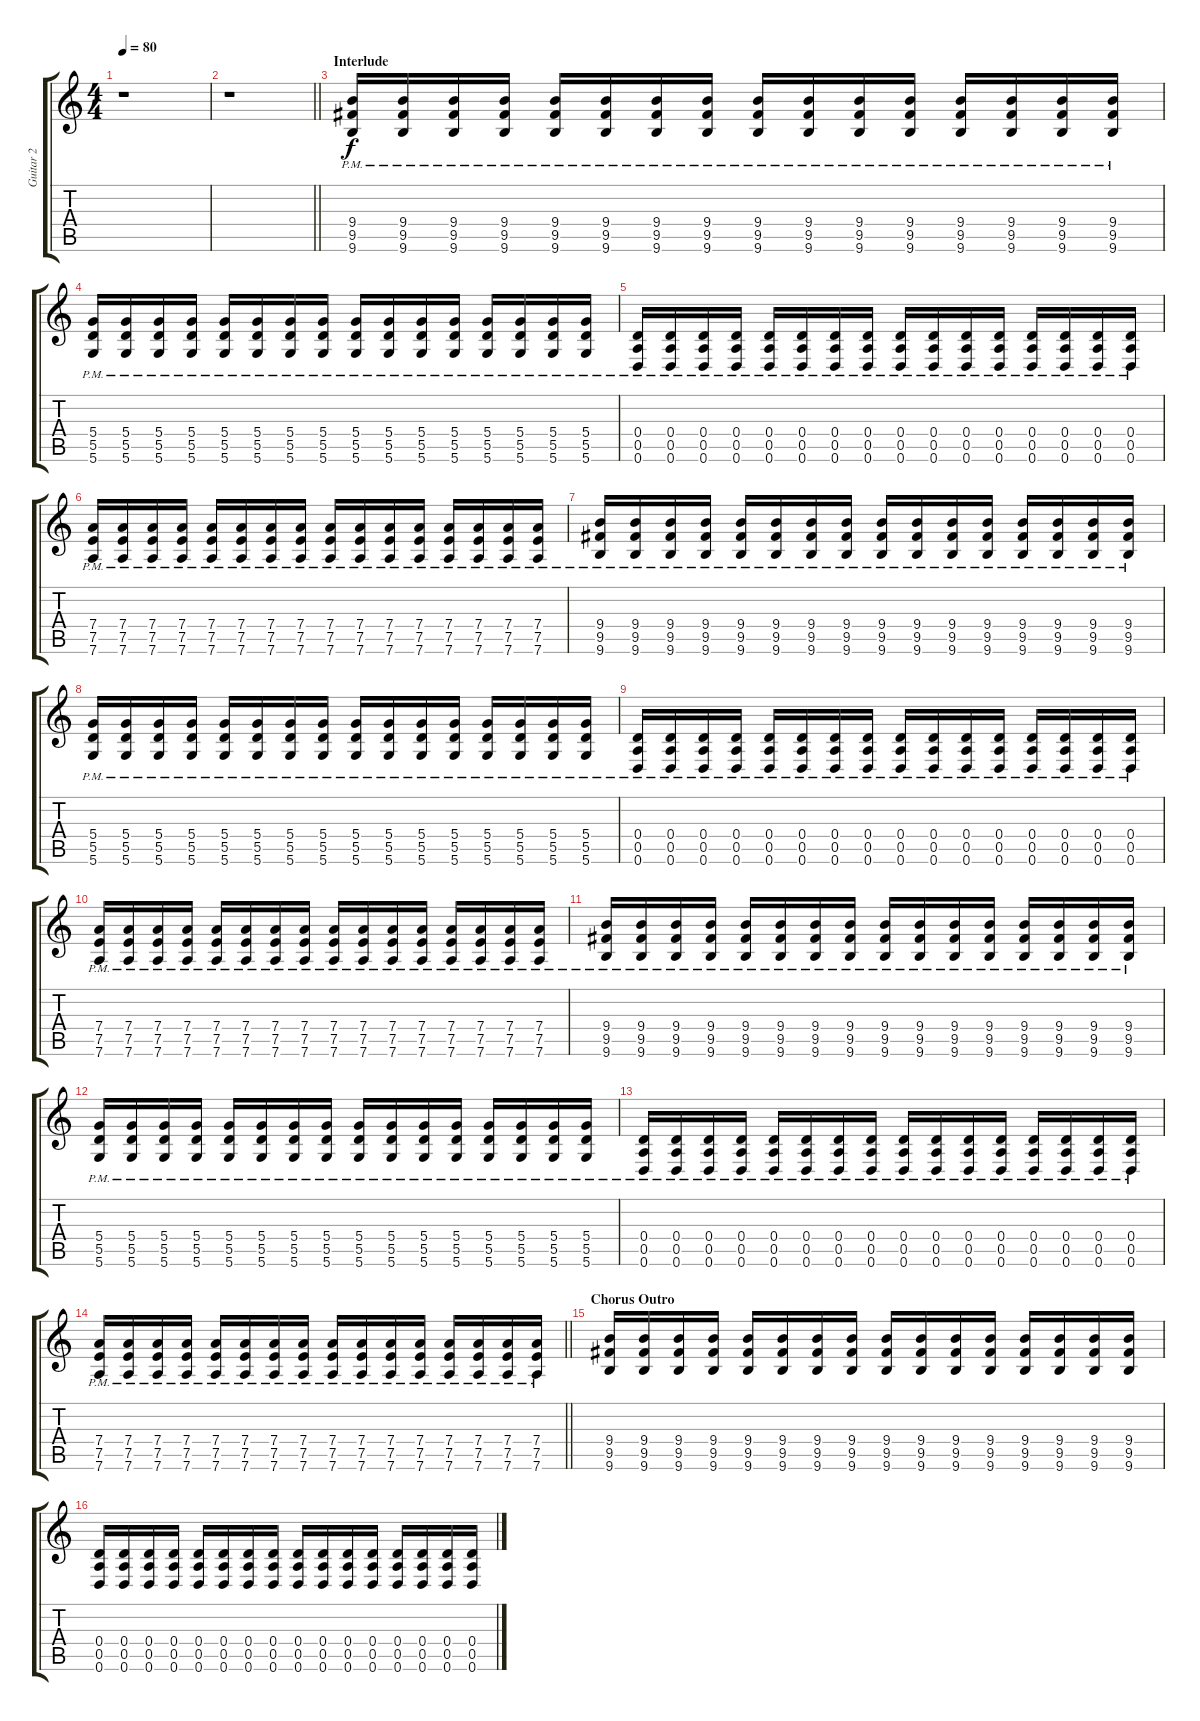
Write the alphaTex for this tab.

\track ("Guitar 2" "Guitar 2") {instrument distortionguitar bank 255}
\staff {score tabs}
\tuning (E4 B3 G3 D3 A2 D2) {hide}
\ts (4 4)
\tempo 80
\clef g2
\ks c
r.1{dy f} |
\barLineRight lightlight
r.1 |
\section ("" "Interlude")
(9.4{pm} 9.5{pm} 9.6{pm}).16{instrument electricguitarmuted} (9.4{pm} 9.5{pm} 9.6{pm}).16 (9.4{pm} 9.5{pm} 9.6{pm}).16 (9.4{pm} 9.5{pm} 9.6{pm}).16 (9.4{pm} 9.5{pm} 9.6{pm}).16 (9.4{pm} 9.5{pm} 9.6{pm}).16 (9.4{pm} 9.5{pm} 9.6{pm}).16 (9.4{pm} 9.5{pm} 9.6{pm}).16 (9.4{pm} 9.5{pm} 9.6{pm}).16 (9.4{pm} 9.5{pm} 9.6{pm}).16 (9.4{pm} 9.5{pm} 9.6{pm}).16 (9.4{pm} 9.5{pm} 9.6{pm}).16 (9.4{pm} 9.5{pm} 9.6{pm}).16 (9.4{pm} 9.5{pm} 9.6{pm}).16 (9.4{pm} 9.5{pm} 9.6{pm}).16 (9.4{pm} 9.5{pm} 9.6{pm}).16 |
(5.4{pm} 5.5{pm} 5.6{pm}).16 (5.4{pm} 5.5{pm} 5.6{pm}).16 (5.4{pm} 5.5{pm} 5.6{pm}).16 (5.4{pm} 5.5{pm} 5.6{pm}).16 (5.4{pm} 5.5{pm} 5.6{pm}).16 (5.4{pm} 5.5{pm} 5.6{pm}).16 (5.4{pm} 5.5{pm} 5.6{pm}).16 (5.4{pm} 5.5{pm} 5.6{pm}).16 (5.4{pm} 5.5{pm} 5.6{pm}).16 (5.4{pm} 5.5{pm} 5.6{pm}).16 (5.4{pm} 5.5{pm} 5.6{pm}).16 (5.4{pm} 5.5{pm} 5.6{pm}).16 (5.4{pm} 5.5{pm} 5.6{pm}).16 (5.4{pm} 5.5{pm} 5.6{pm}).16 (5.4{pm} 5.5{pm} 5.6{pm}).16 (5.4{pm} 5.5{pm} 5.6{pm}).16 |
(0.4{pm} 0.5{pm} 0.6{pm}).16 (0.4{pm} 0.5{pm} 0.6{pm}).16 (0.4{pm} 0.5{pm} 0.6{pm}).16 (0.4{pm} 0.5{pm} 0.6{pm}).16 (0.4{pm} 0.5{pm} 0.6{pm}).16 (0.4{pm} 0.5{pm} 0.6{pm}).16 (0.4{pm} 0.5{pm} 0.6{pm}).16 (0.4{pm} 0.5{pm} 0.6{pm}).16 (0.4{pm} 0.5{pm} 0.6{pm}).16 (0.4{pm} 0.5{pm} 0.6{pm}).16 (0.4{pm} 0.5{pm} 0.6{pm}).16 (0.4{pm} 0.5{pm} 0.6{pm}).16 (0.4{pm} 0.5{pm} 0.6{pm}).16 (0.4{pm} 0.5{pm} 0.6{pm}).16 (0.4{pm} 0.5{pm} 0.6{pm}).16 (0.4{pm} 0.5{pm} 0.6{pm}).16 |
(7.4{pm} 7.5{pm} 7.6{pm}).16 (7.4{pm} 7.5{pm} 7.6{pm}).16 (7.4{pm} 7.5{pm} 7.6{pm}).16 (7.4{pm} 7.5{pm} 7.6{pm}).16 (7.4{pm} 7.5{pm} 7.6{pm}).16 (7.4{pm} 7.5{pm} 7.6{pm}).16 (7.4{pm} 7.5{pm} 7.6{pm}).16 (7.4{pm} 7.5{pm} 7.6{pm}).16 (7.4{pm} 7.5{pm} 7.6{pm}).16 (7.4{pm} 7.5{pm} 7.6{pm}).16 (7.4{pm} 7.5{pm} 7.6{pm}).16 (7.4{pm} 7.5{pm} 7.6{pm}).16 (7.4{pm} 7.5{pm} 7.6{pm}).16 (7.4{pm} 7.5{pm} 7.6{pm}).16 (7.4{pm} 7.5{pm} 7.6{pm}).16 (7.4{pm} 7.5{pm} 7.6{pm}).16 |
(9.4{pm} 9.5{pm} 9.6{pm}).16{volume 8} (9.4{pm} 9.5{pm} 9.6{pm}).16 (9.4{pm} 9.5{pm} 9.6{pm}).16 (9.4{pm} 9.5{pm} 9.6{pm}).16 (9.4{pm} 9.5{pm} 9.6{pm}).16 (9.4{pm} 9.5{pm} 9.6{pm}).16 (9.4{pm} 9.5{pm} 9.6{pm}).16 (9.4{pm} 9.5{pm} 9.6{pm}).16 (9.4{pm} 9.5{pm} 9.6{pm}).16 (9.4{pm} 9.5{pm} 9.6{pm}).16 (9.4{pm} 9.5{pm} 9.6{pm}).16 (9.4{pm} 9.5{pm} 9.6{pm}).16 (9.4{pm} 9.5{pm} 9.6{pm}).16 (9.4{pm} 9.5{pm} 9.6{pm}).16 (9.4{pm} 9.5{pm} 9.6{pm}).16 (9.4{pm} 9.5{pm} 9.6{pm}).16 |
(5.4{pm} 5.5{pm} 5.6{pm}).16 (5.4{pm} 5.5{pm} 5.6{pm}).16 (5.4{pm} 5.5{pm} 5.6{pm}).16 (5.4{pm} 5.5{pm} 5.6{pm}).16 (5.4{pm} 5.5{pm} 5.6{pm}).16 (5.4{pm} 5.5{pm} 5.6{pm}).16 (5.4{pm} 5.5{pm} 5.6{pm}).16 (5.4{pm} 5.5{pm} 5.6{pm}).16 (5.4{pm} 5.5{pm} 5.6{pm}).16 (5.4{pm} 5.5{pm} 5.6{pm}).16 (5.4{pm} 5.5{pm} 5.6{pm}).16 (5.4{pm} 5.5{pm} 5.6{pm}).16 (5.4{pm} 5.5{pm} 5.6{pm}).16 (5.4{pm} 5.5{pm} 5.6{pm}).16 (5.4{pm} 5.5{pm} 5.6{pm}).16 (5.4{pm} 5.5{pm} 5.6{pm}).16 |
(0.4{pm} 0.5{pm} 0.6{pm}).16 (0.4{pm} 0.5{pm} 0.6{pm}).16 (0.4{pm} 0.5{pm} 0.6{pm}).16 (0.4{pm} 0.5{pm} 0.6{pm}).16 (0.4{pm} 0.5{pm} 0.6{pm}).16 (0.4{pm} 0.5{pm} 0.6{pm}).16 (0.4{pm} 0.5{pm} 0.6{pm}).16 (0.4{pm} 0.5{pm} 0.6{pm}).16 (0.4{pm} 0.5{pm} 0.6{pm}).16 (0.4{pm} 0.5{pm} 0.6{pm}).16 (0.4{pm} 0.5{pm} 0.6{pm}).16 (0.4{pm} 0.5{pm} 0.6{pm}).16 (0.4{pm} 0.5{pm} 0.6{pm}).16 (0.4{pm} 0.5{pm} 0.6{pm}).16 (0.4{pm} 0.5{pm} 0.6{pm}).16 (0.4{pm} 0.5{pm} 0.6{pm}).16 |
(7.4{pm} 7.5{pm} 7.6{pm}).16 (7.4{pm} 7.5{pm} 7.6{pm}).16 (7.4{pm} 7.5{pm} 7.6{pm}).16 (7.4{pm} 7.5{pm} 7.6{pm}).16 (7.4{pm} 7.5{pm} 7.6{pm}).16 (7.4{pm} 7.5{pm} 7.6{pm}).16 (7.4{pm} 7.5{pm} 7.6{pm}).16 (7.4{pm} 7.5{pm} 7.6{pm}).16 (7.4{pm} 7.5{pm} 7.6{pm}).16 (7.4{pm} 7.5{pm} 7.6{pm}).16 (7.4{pm} 7.5{pm} 7.6{pm}).16 (7.4{pm} 7.5{pm} 7.6{pm}).16 (7.4{pm} 7.5{pm} 7.6{pm}).16 (7.4{pm} 7.5{pm} 7.6{pm}).16 (7.4{pm} 7.5{pm} 7.6{pm}).16 (7.4{pm} 7.5{pm} 7.6{pm}).16 |
(9.4{pm} 9.5{pm} 9.6{pm}).16{instrument electricguitarmuted} (9.4{pm} 9.5{pm} 9.6{pm}).16 (9.4{pm} 9.5{pm} 9.6{pm}).16 (9.4{pm} 9.5{pm} 9.6{pm}).16 (9.4{pm} 9.5{pm} 9.6{pm}).16 (9.4{pm} 9.5{pm} 9.6{pm}).16 (9.4{pm} 9.5{pm} 9.6{pm}).16 (9.4{pm} 9.5{pm} 9.6{pm}).16 (9.4{pm} 9.5{pm} 9.6{pm}).16 (9.4{pm} 9.5{pm} 9.6{pm}).16 (9.4{pm} 9.5{pm} 9.6{pm}).16 (9.4{pm} 9.5{pm} 9.6{pm}).16 (9.4{pm} 9.5{pm} 9.6{pm}).16 (9.4{pm} 9.5{pm} 9.6{pm}).16 (9.4{pm} 9.5{pm} 9.6{pm}).16 (9.4{pm} 9.5{pm} 9.6{pm}).16 |
(5.4{pm} 5.5{pm} 5.6{pm}).16 (5.4{pm} 5.5{pm} 5.6{pm}).16 (5.4{pm} 5.5{pm} 5.6{pm}).16 (5.4{pm} 5.5{pm} 5.6{pm}).16 (5.4{pm} 5.5{pm} 5.6{pm}).16 (5.4{pm} 5.5{pm} 5.6{pm}).16 (5.4{pm} 5.5{pm} 5.6{pm}).16 (5.4{pm} 5.5{pm} 5.6{pm}).16 (5.4{pm} 5.5{pm} 5.6{pm}).16 (5.4{pm} 5.5{pm} 5.6{pm}).16 (5.4{pm} 5.5{pm} 5.6{pm}).16 (5.4{pm} 5.5{pm} 5.6{pm}).16 (5.4{pm} 5.5{pm} 5.6{pm}).16 (5.4{pm} 5.5{pm} 5.6{pm}).16 (5.4{pm} 5.5{pm} 5.6{pm}).16 (5.4{pm} 5.5{pm} 5.6{pm}).16 |
(0.4{pm} 0.5{pm} 0.6{pm}).16 (0.4{pm} 0.5{pm} 0.6{pm}).16 (0.4{pm} 0.5{pm} 0.6{pm}).16 (0.4{pm} 0.5{pm} 0.6{pm}).16 (0.4{pm} 0.5{pm} 0.6{pm}).16 (0.4{pm} 0.5{pm} 0.6{pm}).16 (0.4{pm} 0.5{pm} 0.6{pm}).16 (0.4{pm} 0.5{pm} 0.6{pm}).16 (0.4{pm} 0.5{pm} 0.6{pm}).16 (0.4{pm} 0.5{pm} 0.6{pm}).16 (0.4{pm} 0.5{pm} 0.6{pm}).16 (0.4{pm} 0.5{pm} 0.6{pm}).16 (0.4{pm} 0.5{pm} 0.6{pm}).16 (0.4{pm} 0.5{pm} 0.6{pm}).16 (0.4{pm} 0.5{pm} 0.6{pm}).16 (0.4{pm} 0.5{pm} 0.6{pm}).16 |
\barLineRight lightlight
(7.4{pm} 7.5{pm} 7.6{pm}).16 (7.4{pm} 7.5{pm} 7.6{pm}).16 (7.4{pm} 7.5{pm} 7.6{pm}).16 (7.4{pm} 7.5{pm} 7.6{pm}).16 (7.4{pm} 7.5{pm} 7.6{pm}).16 (7.4{pm} 7.5{pm} 7.6{pm}).16 (7.4{pm} 7.5{pm} 7.6{pm}).16 (7.4{pm} 7.5{pm} 7.6{pm}).16 (7.4{pm} 7.5{pm} 7.6{pm}).16 (7.4{pm} 7.5{pm} 7.6{pm}).16 (7.4{pm} 7.5{pm} 7.6{pm}).16 (7.4{pm} 7.5{pm} 7.6{pm}).16 (7.4{pm} 7.5{pm} 7.6{pm}).16 (7.4{pm} 7.5{pm} 7.6{pm}).16 (7.4{pm} 7.5{pm} 7.6{pm}).16 (7.4{pm} 7.5{pm} 7.6{pm}).16 |
\section ("" "Chorus Outro")
(9.4 9.5 9.6).16{instrument distortionguitar} (9.4 9.5 9.6).16 (9.4 9.5 9.6).16 (9.4 9.5 9.6).16 (9.4 9.5 9.6).16 (9.4 9.5 9.6).16 (9.4 9.5 9.6).16 (9.4 9.5 9.6).16 (9.4 9.5 9.6).16 (9.4 9.5 9.6).16 (9.4 9.5 9.6).16 (9.4 9.5 9.6).16 (9.4 9.5 9.6).16 (9.4 9.5 9.6).16 (9.4 9.5 9.6).16 (9.4 9.5 9.6).16 |
(0.4 0.5 0.6).16 (0.4 0.5 0.6).16 (0.4 0.5 0.6).16 (0.4 0.5 0.6).16 (0.4 0.5 0.6).16 (0.4 0.5 0.6).16 (0.4 0.5 0.6).16 (0.4 0.5 0.6).16 (0.4 0.5 0.6).16 (0.4 0.5 0.6).16 (0.4 0.5 0.6).16 (0.4 0.5 0.6).16 (0.4 0.5 0.6).16 (0.4 0.5 0.6).16 (0.4 0.5 0.6).16 (0.4 0.5 0.6).16
